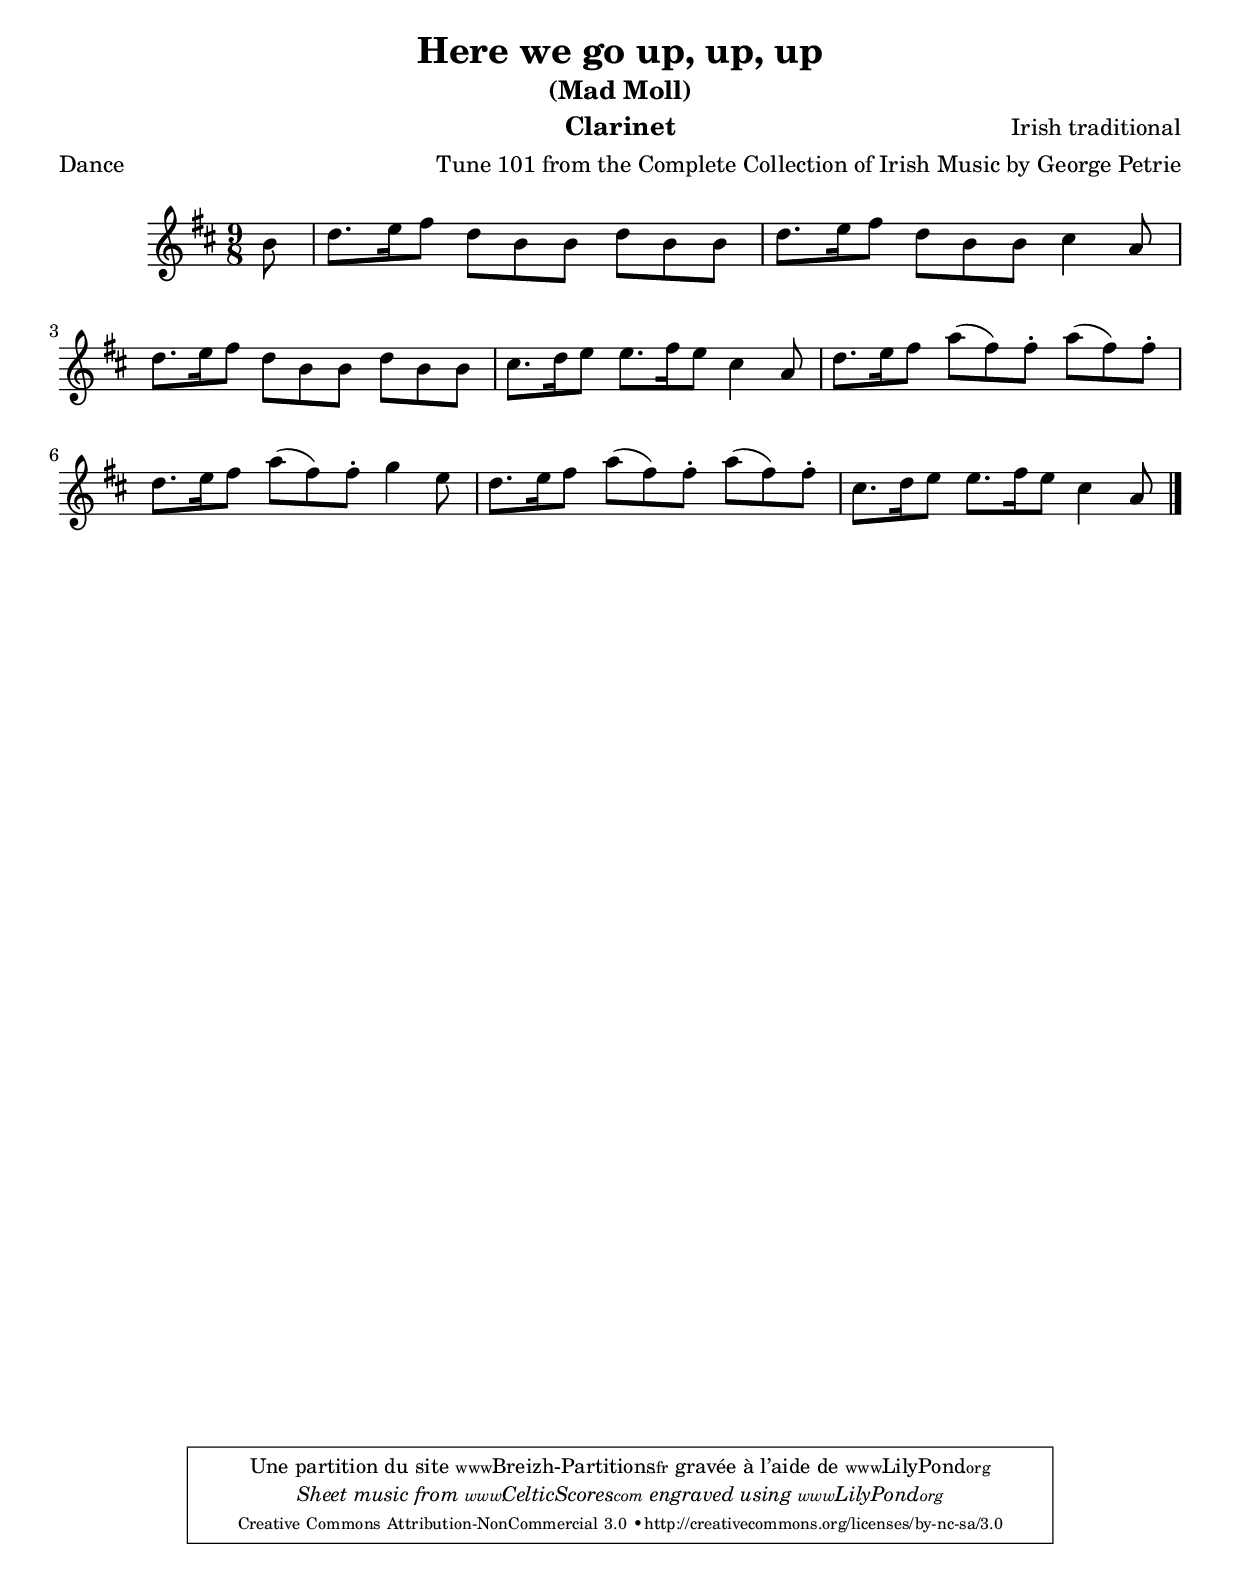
% Noted by George Petrie, LL.D., R.H.A. (1789−1866)
% Edited from the original manuscripts by Charles Villiers Standford (1902)
% Transcripted by Breizh Partitions (2012)

\version "2.12.3"

\paper {
	top-margin = 2 \cm
	bottom-margin = 2 \cm
}

\header {
title = "Here we go up, up, up"
meter = "Dance"
subtitle = "(Mad Moll)"
arranger = "Tune 101 from the Complete Collection of Irish Music by George Petrie"
instrument = "Clarinet"
composer = "Irish traditional"
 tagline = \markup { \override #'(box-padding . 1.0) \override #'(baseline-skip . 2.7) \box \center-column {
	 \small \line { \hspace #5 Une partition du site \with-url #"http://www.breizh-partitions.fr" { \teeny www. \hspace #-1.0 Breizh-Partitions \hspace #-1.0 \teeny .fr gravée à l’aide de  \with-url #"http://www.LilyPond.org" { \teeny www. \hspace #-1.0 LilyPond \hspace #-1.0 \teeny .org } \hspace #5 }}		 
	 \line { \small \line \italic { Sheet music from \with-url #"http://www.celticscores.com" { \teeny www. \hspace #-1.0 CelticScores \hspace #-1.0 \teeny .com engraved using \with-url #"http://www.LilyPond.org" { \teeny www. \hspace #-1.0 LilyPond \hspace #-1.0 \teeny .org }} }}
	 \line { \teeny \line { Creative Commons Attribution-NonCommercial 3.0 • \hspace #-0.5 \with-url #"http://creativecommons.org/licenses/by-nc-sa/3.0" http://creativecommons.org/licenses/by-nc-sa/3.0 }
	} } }
}


main = {
	\tempo 4. = 110
	\once \override Score.MetronomeMark #'transparent = ##t

	
	\partial 8 a8
	| 
	c'8. d'16 e'8 c'8 a a c' a a
	|
	c'8. d'16 e'8 c'8 a a b4 g8
	| 
	c'8. d'16 e'8 c'8 a a c' a a
	|
	b8. c'16 d'8 d'8. e'16 d'8 b4 g8
	|
	
	c'8. d'16 e'8 g'8 (e') e' \staccato g' (e') e'\staccato 
	|
	c'8. d'16 e'8 g'8 (e') e' \staccato f'4 d'8
	|
	c'8. d'16 e'8 g'8 (e') e' \staccato g' (e') e'\staccato 
	|
	b8. c'16 d'8 d'8. e'16 d'8 b4 g8
	
	\bar "|."
	
}



\score  {
\new Staff  <<
    \time 9/8  
    \clef "G"
    \key d \major
	\transposition bes
    \set Staff.midiInstrument = "clarinet"
	\transpose a b'{
    \main
}
>>

\layout  { }
\midi  { }
}
